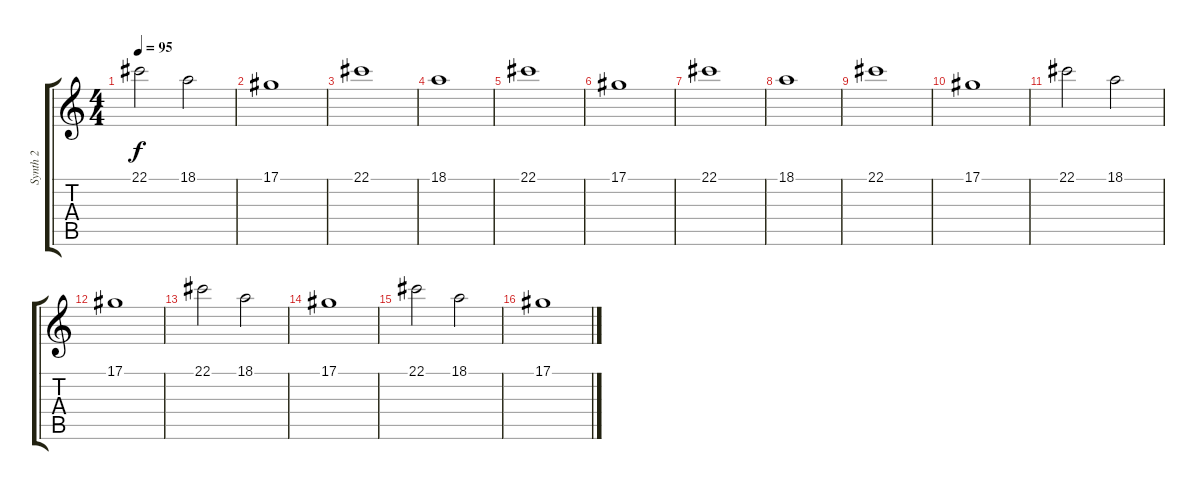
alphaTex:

\track ("Synth 2" "Synth 2") {instrument lead8bassandlead}
\staff {score tabs}
\tuning (Eb4 Bb3 Gb3 Db3 Ab2 Db2) {hide}
\ts (4 4)
\tempo 95
\clef g2
\ks c
22.1.2{dy f} 18.1.2 |
17.1.1 |
22.1.1 |
18.1.1 |
22.1.1 |
17.1.1 |
22.1.1 |
18.1.1 |
22.1.1 |
17.1.1 |
22.1.2 18.1.2 |
17.1.1 |
22.1.2 18.1.2 |
17.1.1 |
22.1.2 18.1.2 |
17.1.1
